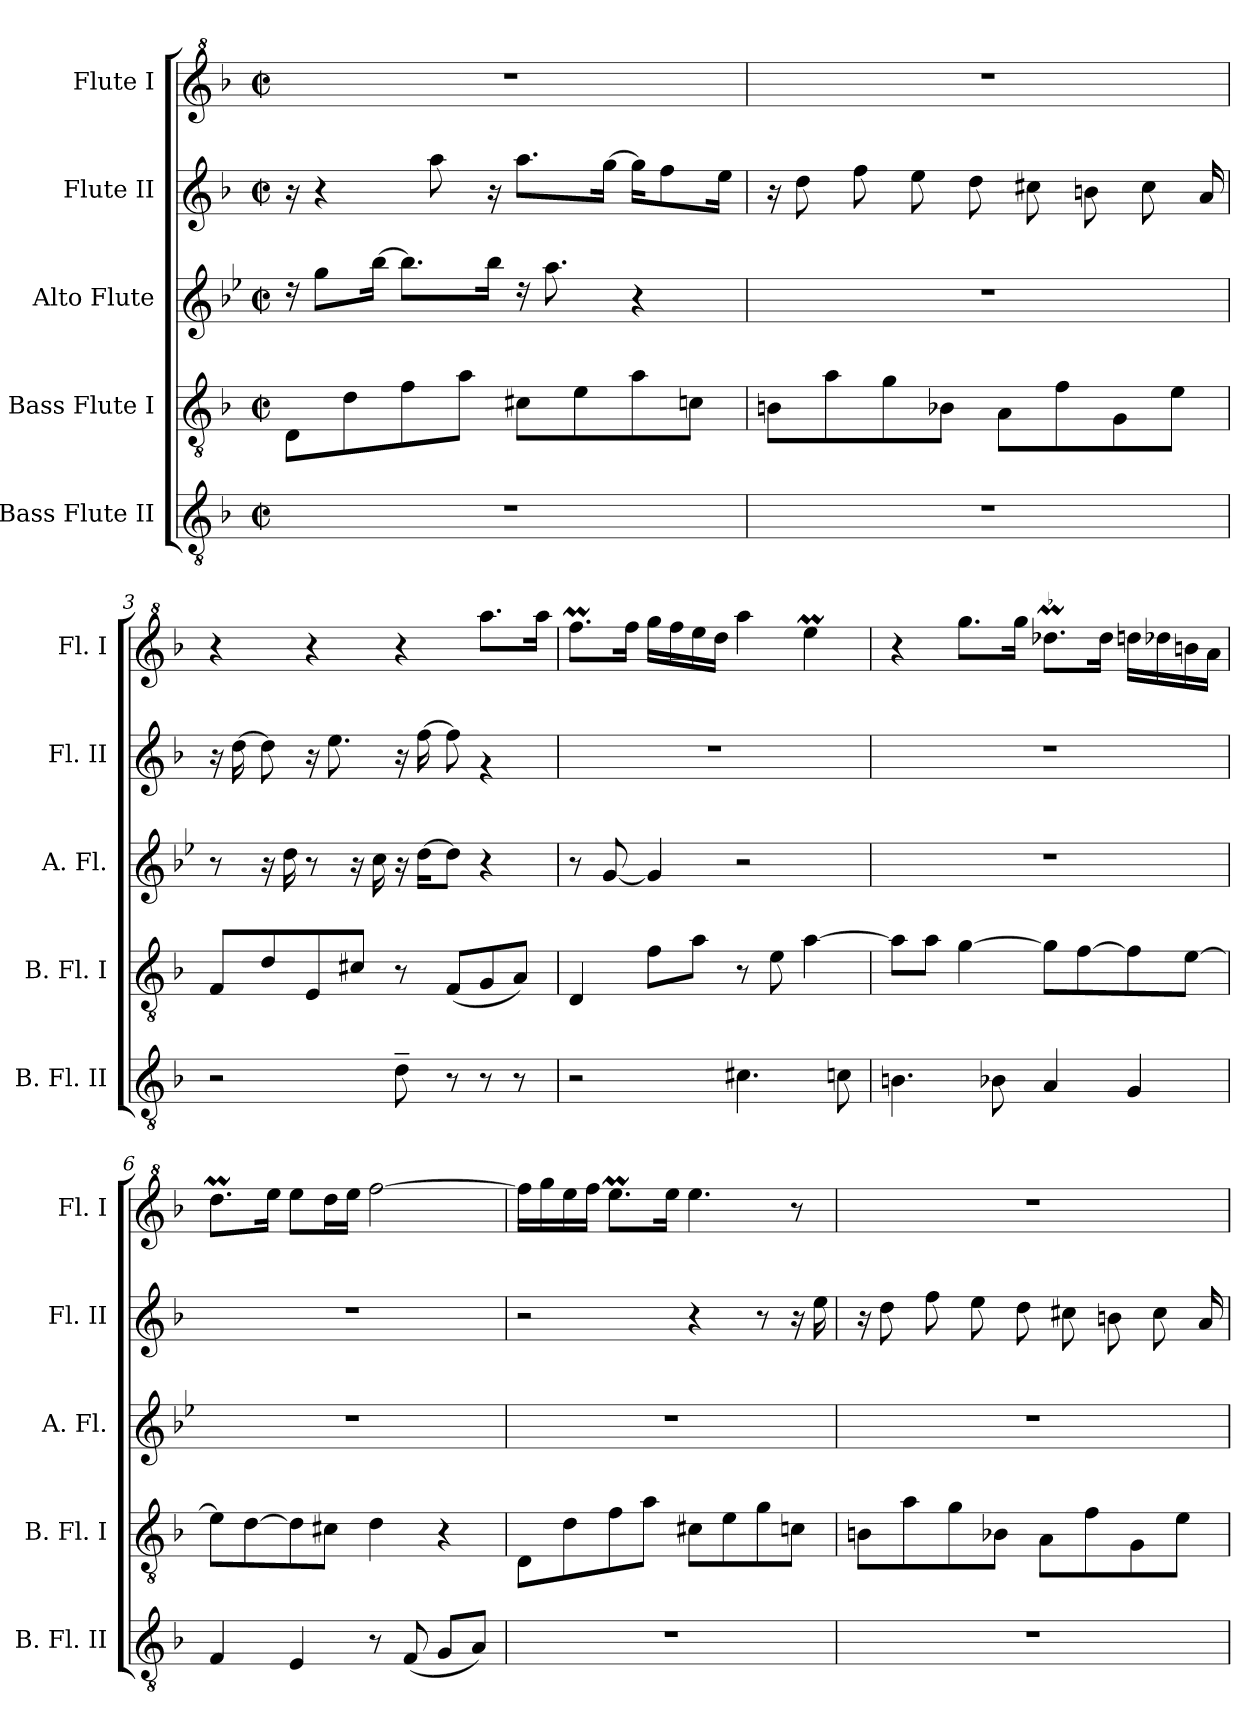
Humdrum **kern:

**kern	**kern	**kern	**kern	**kern
*part5	*part4	*part3	*part2	*part1
*staff5	*staff4	*staff3	*staff2	*staff1
*I"Bass Flute II	*I"Bass Flute I	*I"Alto Flute	*I"Flute II	*I"Flute I
*I'B. Fl. II	*I'B. Fl. I	*I'A. Fl.	*I'Fl. II	*I'Fl. I
*clefGv2	*clefGv2	*clefG2	*clefG2	*clefG^2
*	*	*ITrd3c5	*	*
*k[b-]	*k[b-]	*k[b-]	*k[b-]	*k[b-]
*M4/4	*M4/4	*M4/4	*M4/4	*M4/4
*met(c|)	*met(c|)	*met(c|)	*met(c|)	*met(c|)
*MM45	*MM45	*MM45	*MM45	*MM45
=1	=1	=1	=1	=1
1r	8D\L	16rdd	16r	1r
.	.	8dd\L	4r	.
.	8d\	.	.	.
.	.	[16ff\Jk	.	.
.	8f\	8.ff\L]	.	.
.	.	.	8aa\	.
.	8a\J	.	.	.
.	.	16ff\Jk	16r	.
.	8c#X\L	16rdd	8.aa\L	.
.	.	8.ee\	.	.
.	8e\	.	.	.
.	.	.	[16gg\Jk	.
.	8a\	4r	16gg\KL]	.
.	.	.	8ff\	.
.	8cn\J	.	.	.
.	.	.	16ee\Jk	.
=2	=2	=2	=2	=2
1r	8Bn\L	1r	16r	1r
.	.	.	8dd\	.
.	8a\	.	.	.
.	.	.	8ff\	.
.	8g\	.	.	.
.	.	.	8ee\	.
.	8B-X\J	.	.	.
.	.	.	8dd\	.
.	8A\L	.	.	.
.	.	.	8cc#X\	.
.	8f\	.	.	.
.	.	.	8bn\	.
.	8G\	.	.	.
.	.	.	8cc#\	.
.	8e\J	.	.	.
.	.	.	16a/	.
=3	=3	=3	=3	=3
2r	8F/L	8r	16r	4r
.	.	.	[16dd\	.
.	8d/	16r	8dd\]	.
.	.	16a\	.	.
.	8E/	8r	16r	4r
.	.	.	8.ee\	.
.	8c#X/J	16r	.	.
.	.	16g\	.	.
8d~\	8r	16r	16r	4r
.	.	[16a\KL	[16ff\	.
8r	(8F/L	8a\J]	8ff\]	.
8r	8G/	4r	4rg	8.aaa\L
8r	8A/J)	.	.	.
.	.	.	.	16aaa\Jk
!!LO:LB:g=z
=4	=4	=4	=4	=4
2r	4D/	8r	1r	8.fffM\L
.	.	[8d/	.	.
.	.	.	.	16fff\Jk
.	8f\L	4d/]	.	16ggg\LL
.	.	.	.	16fff\
.	8a\J	.	.	16eee\
.	.	.	.	16ddd\JJ
4.c#X\	8r	2r	.	4aaa\
.	8e\	.	.	.
.	[4a\	.	.	4eeem\
8cn\	.	.	.	.
=5	=5	=5	=5	=5
4.Bn\	8a\L]	1r	1r	4r
.	8a\J	.	.	.
.	[4g\	.	.	8.ggg\L
8B-X\	.	.	.	.
.	.	.	.	16ggg\Jk
4A/	8g\L]	.	.	8.ddd-XM\L
.	[8f\	.	.	.
.	.	.	.	16ddd-\Jk
4G/	8f\]	.	.	16dddn\LL
.	.	.	.	16ddd-X\
.	[8e\J	.	.	16bbn\
.	.	.	.	16aa\JJ
=6	=6	=6	=6	=6
4F/	8e\L]	1r	1r	8.dddM\L
.	[8d\	.	.	.
.	.	.	.	16eee\Jk
4E/	8d\]	.	.	8eee\L
.	8c#X\J	.	.	16ddd\L
.	.	.	.	16eee\JJ
8r	4d\	.	.	[2fff\
(8F/	.	.	.	.
8G/L	4r	.	.	.
8A/J)	.	.	.	.
!!LO:PB:g=z
=7	=7	=7	=7	=7
1r	8D\L	1r	2r	16fff\LL]
.	.	.	.	16ggg\
.	8d\	.	.	16eee\
.	.	.	.	16fff\JJ
.	8f\	.	.	8.eeem\L
.	8a\J	.	.	.
.	.	.	.	16eee\Jk
.	8c#X\L	.	4r	4.eee\
.	8e\	.	.	.
.	8g\	.	8r	.
.	8cn\J	.	16r	8r
.	.	.	16ee\	.
=8	=8	=8	=8	=8
1r	8Bn\L	1r	16r	1r
.	.	.	8dd\	.
.	8a\	.	.	.
.	.	.	8ff\	.
.	8g\	.	.	.
.	.	.	8ee\	.
.	8B-X\J	.	.	.
.	.	.	8dd\	.
.	8A\L	.	.	.
.	.	.	8cc#X\	.
.	8f\	.	.	.
.	.	.	8bn\	.
.	8G\	.	.	.
.	.	.	8cc#\	.
.	8e\J	.	.	.
.	.	.	16a/	.
=	=	=	=	=
*-	*-	*-	*-	*-
